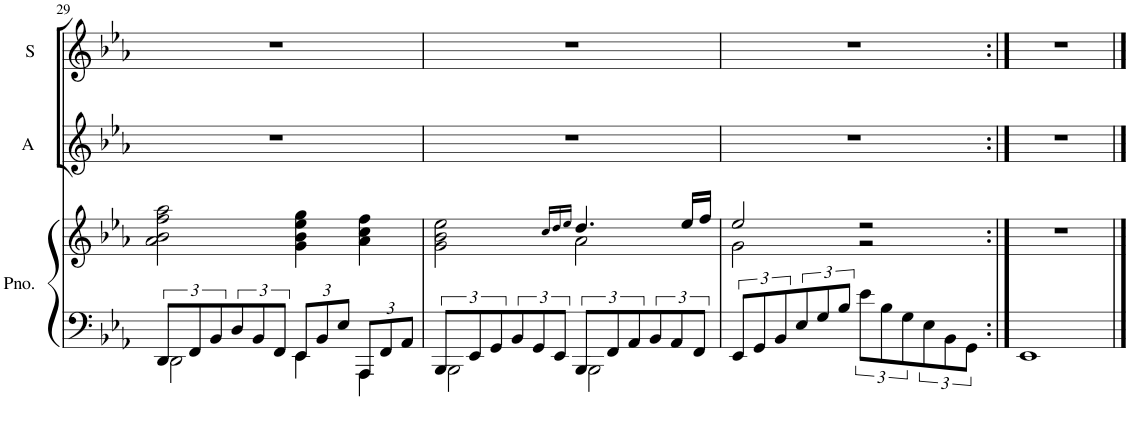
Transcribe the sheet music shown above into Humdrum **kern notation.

**kern	**kern	**kern	**kern
*part3	*part3	*part2	*part1
*staff4	*staff3	*staff2	*staff1
*I"Piano	*	*I"Alto	*I"Soprano
*I'Pno.	*	*I'A	*I'S
!!LO:PB:g=z
*clefF4	*clefG2	*clefG2	*clefG2
*k[b-e-a-]	*k[b-e-a-]	*k[b-e-a-]	*k[b-e-a-]
*M4/4	*M4/4	*M4/4	*M4/4
=29	=29	=29	=29
*^	*	*	*
12DD/L	2DD\	2a-\ 2b-\ 2ff\ 2aa-\	1r	1r
12FF/	.	.	.	.
12BB-/	.	.	.	.
12D/	.	.	.	.
12BB-/	.	.	.	.
12FF/J	.	.	.	.
*Xbrackettup	*	*	*	*
12EE-/L	4EE-\	4g\ 4b-\ 4ee-\ 4gg\	.	.
12BB-/	.	.	.	.
12E-/J	.	.	.	.
12AAA-/L	4AAA-\	4a-\ 4cc\ 4ff\	.	.
12FF/	.	.	.	.
12AA-/J	.	.	.	.
=30	=30	=30	=30	=30
*brackettup	*	*	*	*
*	*	*^	*	*
12BBB-/L	2BBB-\	2g\ 2b-\ 2ee-\	2ryy	1r	1r
12EE-/	.	.	.	.	.
12GG/	.	.	.	.	.
12BB-/	.	.	.	.	.
12GG/	.	.	.	.	.
12EE-/J	.	.	.	.	.
.	.	16qcc/LL	.	.	.
.	.	16qdd/	.	.	.
.	.	16qee-/JJ	.	.	.
12BBB-/L	2BBB-\	4.dd/	2a-\	.	.
12FF/	.	.	.	.	.
12AA-/	.	.	.	.	.
12BB-/	.	.	.	.	.
12AA-/	.	.	.	.	.
.	.	16ee-/LL	.	.	.
12FF/J	.	.	.	.	.
.	.	16ff/JJ	.	.	.
*v	*v	*	*	*	*
=31	=31	=31	=31	=31
12EE-/L	2ee-/	2g\	1r	1r
12GG/	.	.	.	.
12BB-/	.	.	.	.
12E-/	.	.	.	.
12G/	.	.	.	.
12B-/J	.	.	.	.
12e-\L	2r	2r	.	.
12B-\	.	.	.	.
12G\	.	.	.	.
12E-\	.	.	.	.
12BB-\	.	.	.	.
12GG\J	.	.	.	.
*	*v	*v	*	*
=32:|!	=32:|!	=32:|!	=32:|!
1EE-	1r	1r	1r
==	==	==	==
*-	*-	*-	*-
